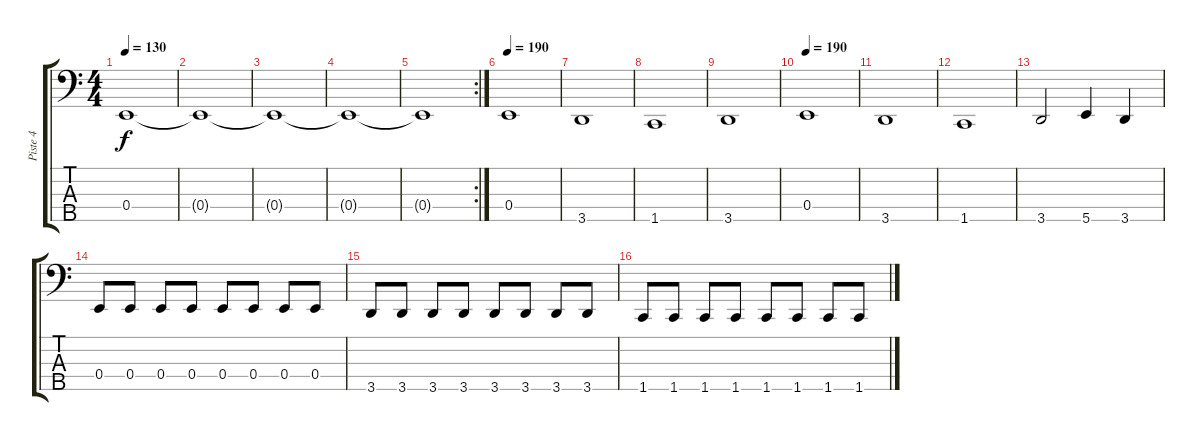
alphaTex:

\track ("Piste 4" "Piste 4") {instrument electricbasspick}
\staff {score tabs}
\tuning (G2 D2 A1 E1 B0) {hide}
\ts (4 4)
\tempo 130
\clef f4
\ks c
0.4{t}.1{dy f} |
0.4{t}.1 |
0.4{t}.1 |
0.4{t}.1 |
\rc 2
0.4{t}.1 |
\tempo 190
0.4.1 |
3.5.1 |
1.5.1 |
3.5.1 |
\tempo 190
0.4.1 |
3.5.1 |
1.5.1 |
3.5.2 5.5.4 3.5.4 |
0.4.8 0.4.8 0.4.8 0.4.8 0.4.8 0.4.8 0.4.8 0.4.8 |
3.5.8 3.5.8 3.5.8 3.5.8 3.5.8 3.5.8 3.5.8 3.5.8 |
1.5.8 1.5.8 1.5.8 1.5.8 1.5.8 1.5.8 1.5.8 1.5.8
